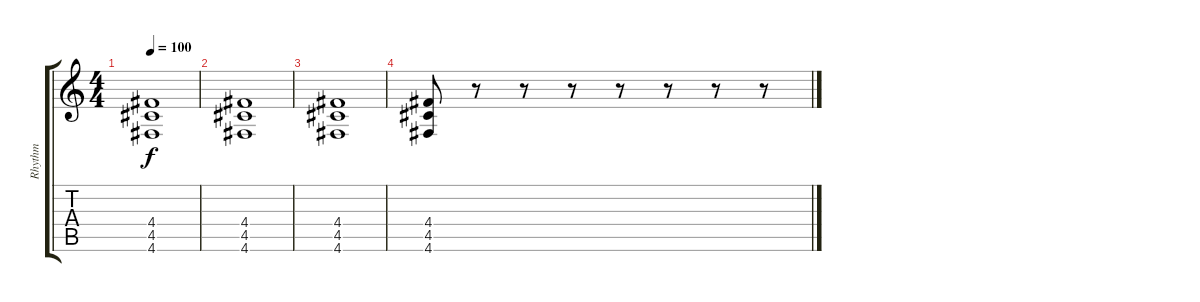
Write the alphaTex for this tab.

\track ("Rhythm" "Rhythm") {instrument distortionguitar}
\staff {score tabs}
\tuning (E4 B3 G3 D3 A2 D2) {hide}
\ts (4 4)
\tempo 100
\clef g2
\ks c
(4.4 4.5 4.6).1{dy f} |
(4.4 4.5 4.6).1 |
(4.4 4.5 4.6).1 |
(4.4 4.5 4.6).8 r.8 r.8 r.8 r.8 r.8 r.8 r.8
